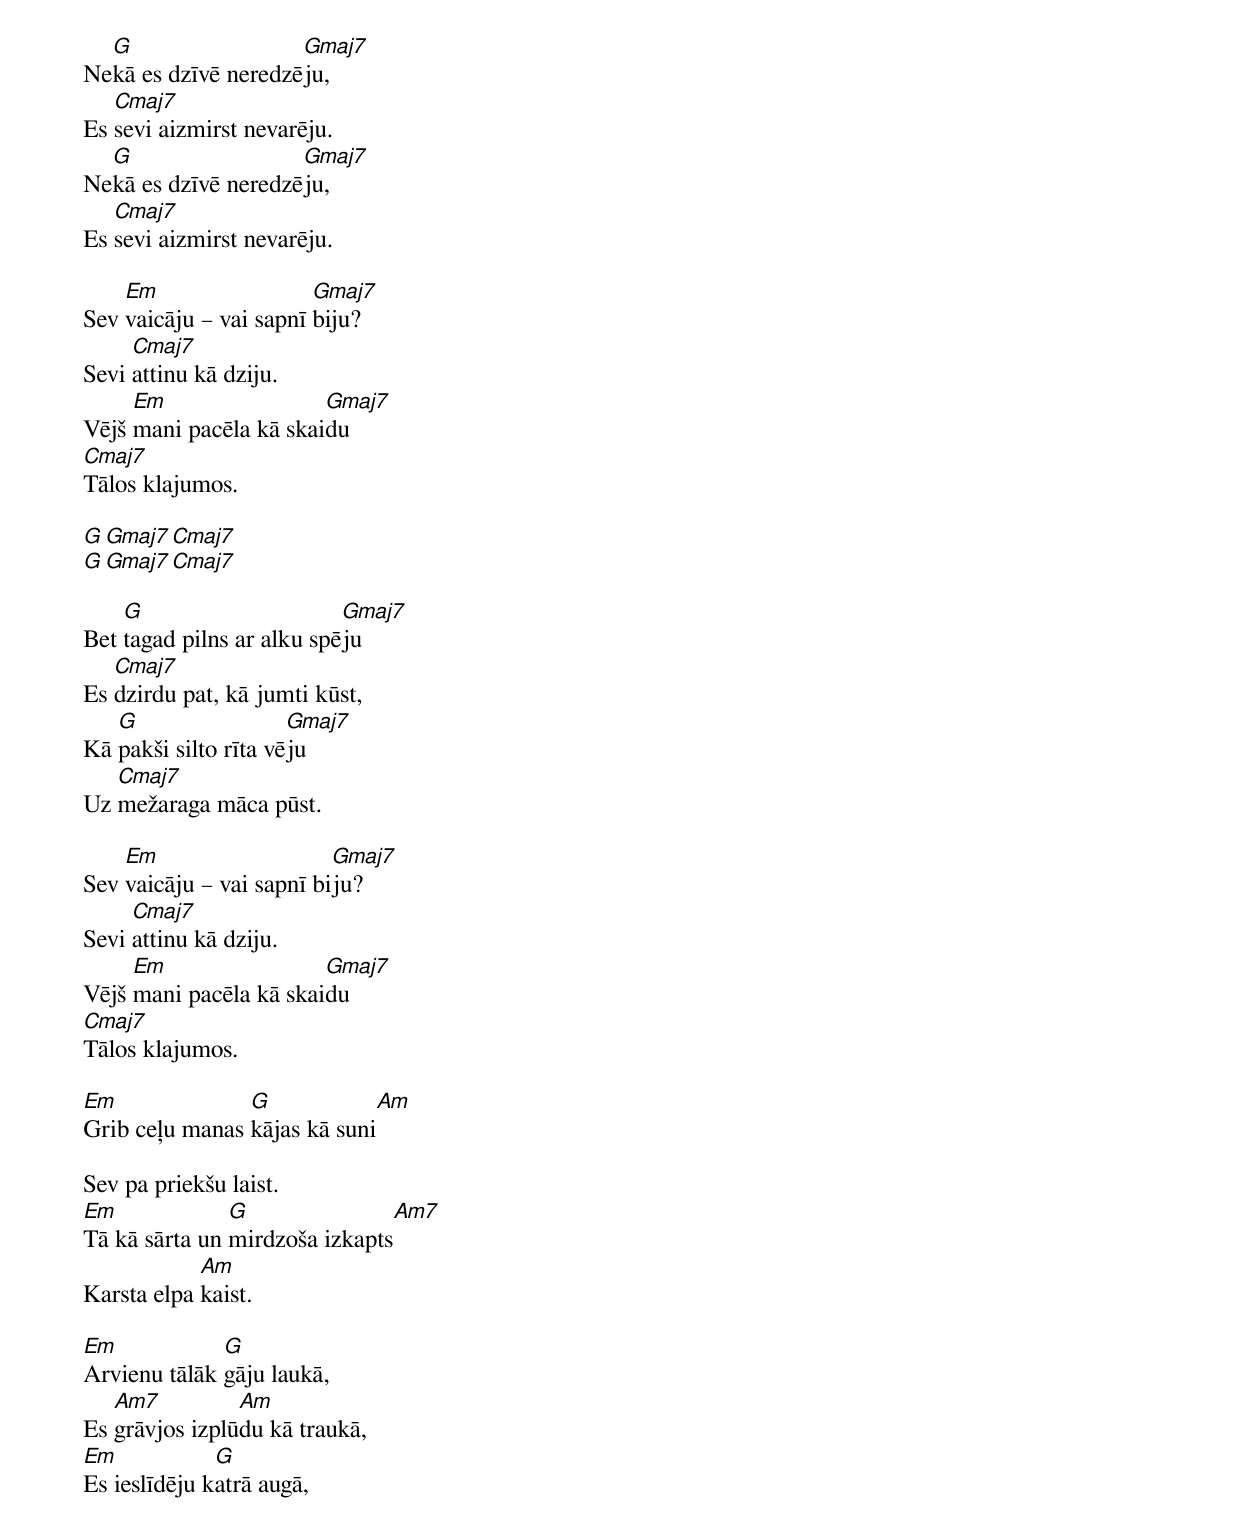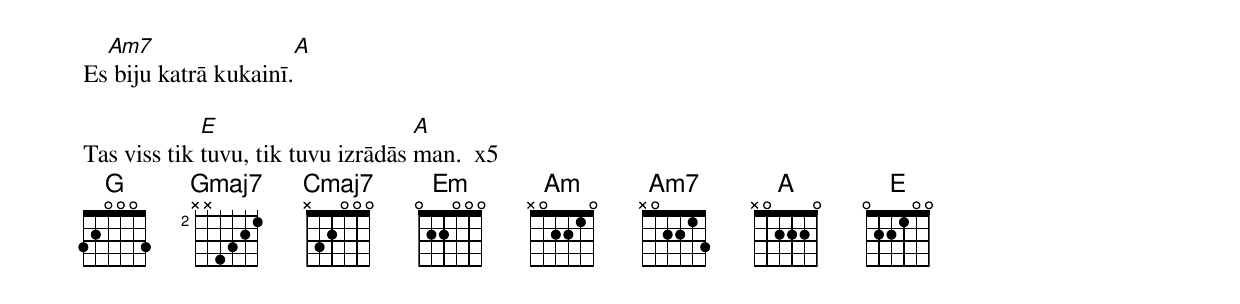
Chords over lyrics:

  G                  Gmaj7
Nekā es dzīvē neredzēju,
   Cmaj7
Es sevi aizmirst nevarēju.
  G                  Gmaj7
Nekā es dzīvē neredzēju,
   Cmaj7
Es sevi aizmirst nevarēju.

    Em                  Gmaj7
Sev vaicāju – vai sapnī biju?
     Cmaj7
Sevi attinu kā dziju.
     Em                 Gmaj7
Vējš mani pacēla kā skaidu
Cmaj7
Tālos klajumos.

G Gmaj7 Cmaj7
G Gmaj7 Cmaj7

    G                      Gmaj7
Bet tagad pilns ar alku spēju
   Cmaj7
Es dzirdu pat, kā jumti kūst,
   G                  Gmaj7
Kā pakši silto rīta vēju
   Cmaj7
Uz mežaraga māca pūst.

    Em                    Gmaj7
Sev vaicāju – vai sapnī biju?
     Cmaj7
Sevi attinu kā dziju.
     Em                 Gmaj7
Vējš mani pacēla kā skaidu
Cmaj7
Tālos klajumos.

Em              G              Am
Grib ceļu manas kājas kā suni

Sev pa priekšu laist.
Em             G               Am7
Tā kā sārta un mirdzoša izkapts
            Am
Karsta elpa kaist.

Em            G
Arvienu tālāk gāju laukā,
   Am7          Am
Es grāvjos izplūdu kā traukā,
Em            G
Es ieslīdēju katrā augā,
  Am7                 A
Es biju katrā kukainī.

             E                      A
Tas viss tik tuvu, tik tuvu izrādās man.  x5
